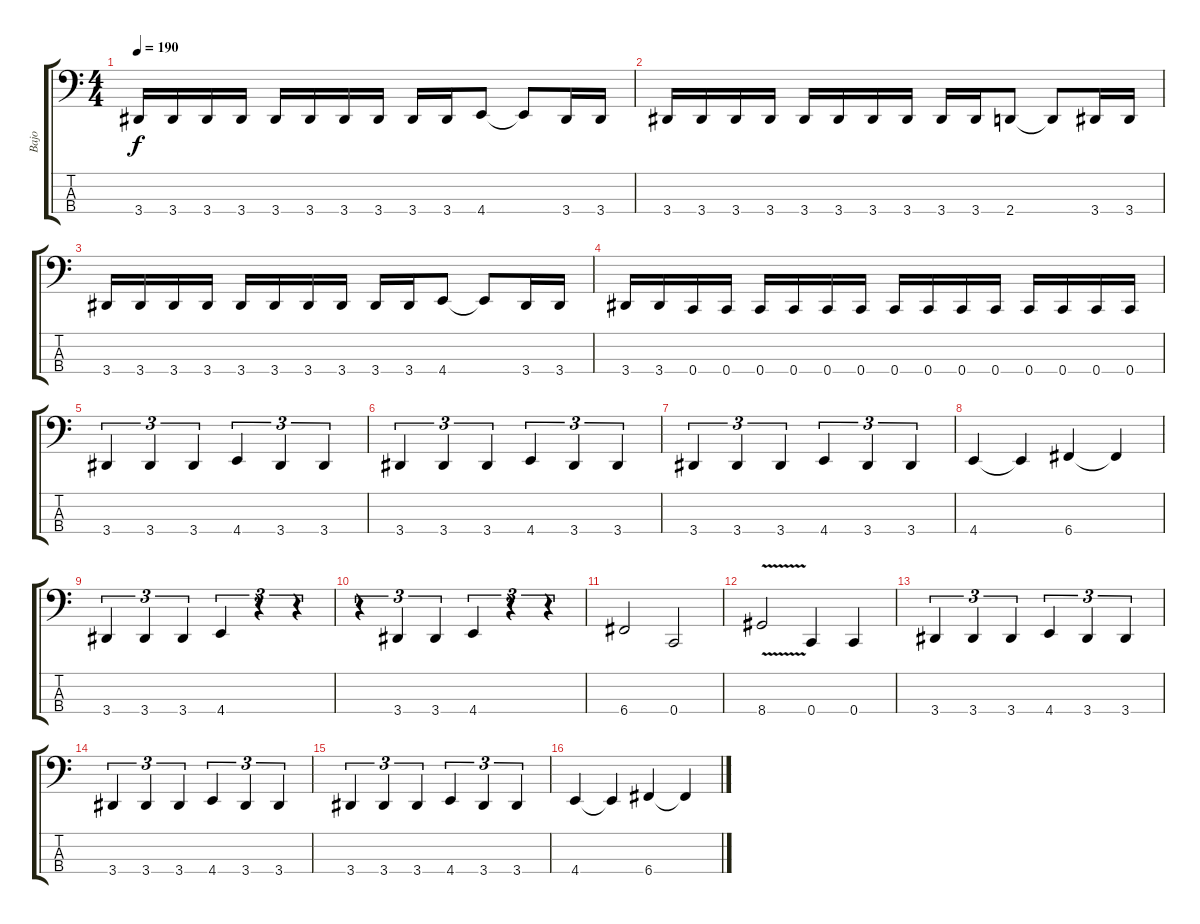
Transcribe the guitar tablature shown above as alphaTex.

\track ("Bajo" "Bajo") {instrument electricbassfinger}
\staff {score tabs}
\tuning (F2 C2 G1 C1) {hide}
\ts (4 4)
\tempo 190
\clef f4
\ks c
3.4.16{dy f} 3.4.16 3.4.16 3.4.16 3.4.16 3.4.16 3.4.16 3.4.16 3.4.16 3.4.16 4.4.8 4.4{t}.8 3.4.16 3.4.16 |
3.4.16 3.4.16 3.4.16 3.4.16 3.4.16 3.4.16 3.4.16 3.4.16 3.4.16 3.4.16 2.4.8 2.4{t}.8 3.4.16 3.4.16 |
3.4.16 3.4.16 3.4.16 3.4.16 3.4.16 3.4.16 3.4.16 3.4.16 3.4.16 3.4.16 4.4.8 4.4{t}.8 3.4.16 3.4.16 |
3.4.16 3.4.16 0.4.16 0.4.16 0.4.16 0.4.16 0.4.16 0.4.16 0.4.16 0.4.16 0.4.16 0.4.16 0.4.16 0.4.16 0.4.16 0.4.16 |
3.4.4{tu (3 2)} 3.4.4{tu (3 2)} 3.4.4{tu (3 2)} 4.4.4{tu (3 2)} 3.4.4{tu (3 2)} 3.4.4{tu (3 2)} |
3.4.4{tu (3 2)} 3.4.4{tu (3 2)} 3.4.4{tu (3 2)} 4.4.4{tu (3 2)} 3.4.4{tu (3 2)} 3.4.4{tu (3 2)} |
3.4.4{tu (3 2)} 3.4.4{tu (3 2)} 3.4.4{tu (3 2)} 4.4.4{tu (3 2)} 3.4.4{tu (3 2)} 3.4.4{tu (3 2)} |
4.4.4 4.4{t}.4 6.4.4 6.4{t}.4 |
3.4.4{tu (3 2)} 3.4.4{tu (3 2)} 3.4.4{tu (3 2)} 4.4.4{tu (3 2)} r.4{tu (3 2)} r.4{tu (3 2)} |
r.4{tu (3 2)} 3.4.4{tu (3 2)} 3.4.4{tu (3 2)} 4.4.4{tu (3 2)} r.4{tu (3 2)} r.4{tu (3 2)} |
6.4.2 0.4.2 |
8.4{v}.2 0.4.4 0.4.4 |
3.4.4{tu (3 2)} 3.4.4{tu (3 2)} 3.4.4{tu (3 2)} 4.4.4{tu (3 2)} 3.4.4{tu (3 2)} 3.4.4{tu (3 2)} |
3.4.4{tu (3 2)} 3.4.4{tu (3 2)} 3.4.4{tu (3 2)} 4.4.4{tu (3 2)} 3.4.4{tu (3 2)} 3.4.4{tu (3 2)} |
3.4.4{tu (3 2)} 3.4.4{tu (3 2)} 3.4.4{tu (3 2)} 4.4.4{tu (3 2)} 3.4.4{tu (3 2)} 3.4.4{tu (3 2)} |
4.4.4 4.4{t}.4 6.4.4 6.4{t}.4
